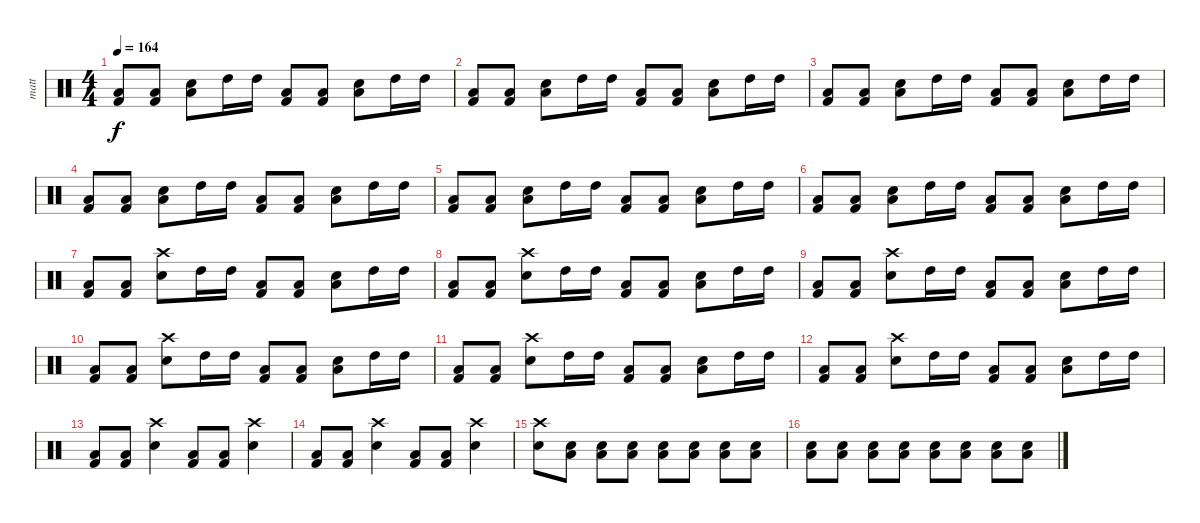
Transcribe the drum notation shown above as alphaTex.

\track ("matt" "matt") {instrument percussion}
\staff {score}
\articulation defaults
\ts (4 4)
\tempo 164
\clef neutral
\ks c
("Low Tom (hit)" "Kick (hit) 2").8{dy f} ("Low Tom (hit)" "Kick (hit) 2").8 ("Low Tom (hit)" "Electric Snare (hit)").8 "High Tom (hit)".16 "High Tom (hit)".16 ("Low Tom (hit)" "Kick (hit) 2").8 ("Low Tom (hit)" "Kick (hit) 2").8 ("Low Tom (hit)" "Electric Snare (hit)").8 "High Tom (hit)".16 "High Tom (hit)".16 |
("Low Tom (hit)" "Kick (hit) 2").8 ("Low Tom (hit)" "Kick (hit) 2").8 ("Low Tom (hit)" "Electric Snare (hit)").8 "High Tom (hit)".16 "High Tom (hit)".16 ("Low Tom (hit)" "Kick (hit) 2").8 ("Low Tom (hit)" "Kick (hit) 2").8 ("Low Tom (hit)" "Electric Snare (hit)").8 "High Tom (hit)".16 "High Tom (hit)".16 |
("Low Tom (hit)" "Kick (hit) 2").8 ("Low Tom (hit)" "Kick (hit) 2").8 ("Low Tom (hit)" "Electric Snare (hit)").8 "High Tom (hit)".16 "High Tom (hit)".16 ("Low Tom (hit)" "Kick (hit) 2").8 ("Low Tom (hit)" "Kick (hit) 2").8 ("Low Tom (hit)" "Electric Snare (hit)").8 "High Tom (hit)".16 "High Tom (hit)".16 |
("Low Tom (hit)" "Kick (hit) 2").8 ("Low Tom (hit)" "Kick (hit) 2").8 ("Low Tom (hit)" "Electric Snare (hit)").8 "High Tom (hit)".16 "High Tom (hit)".16 ("Low Tom (hit)" "Kick (hit) 2").8 ("Low Tom (hit)" "Kick (hit) 2").8 ("Low Tom (hit)" "Electric Snare (hit)").8 "High Tom (hit)".16 "High Tom (hit)".16 |
("Low Tom (hit)" "Kick (hit) 2").8 ("Low Tom (hit)" "Kick (hit) 2").8 ("Low Tom (hit)" "Electric Snare (hit)").8 "High Tom (hit)".16 "High Tom (hit)".16 ("Low Tom (hit)" "Kick (hit) 2").8 ("Low Tom (hit)" "Kick (hit) 2").8 ("Low Tom (hit)" "Electric Snare (hit)").8 "High Tom (hit)".16 "High Tom (hit)".16 |
("Low Tom (hit)" "Kick (hit) 2").8 ("Low Tom (hit)" "Kick (hit) 2").8 ("Low Tom (hit)" "Electric Snare (hit)").8 "High Tom (hit)".16 "High Tom (hit)".16 ("Low Tom (hit)" "Kick (hit) 2").8 ("Low Tom (hit)" "Kick (hit) 2").8 ("Low Tom (hit)" "Electric Snare (hit)").8 "High Tom (hit)".16 "High Tom (hit)".16 |
("Low Tom (hit)" "Kick (hit) 2").8 ("Low Tom (hit)" "Kick (hit) 2").8 ("Crash high (hit)" "Electric Snare (hit)").8 "High Tom (hit)".16 "High Tom (hit)".16 ("Low Tom (hit)" "Kick (hit) 2").8 ("Low Tom (hit)" "Kick (hit) 2").8 ("Low Tom (hit)" "Electric Snare (hit)").8 "High Tom (hit)".16 "High Tom (hit)".16 |
("Low Tom (hit)" "Kick (hit) 2").8 ("Low Tom (hit)" "Kick (hit) 2").8 ("Crash high (hit)" "Electric Snare (hit)").8 "High Tom (hit)".16 "High Tom (hit)".16 ("Low Tom (hit)" "Kick (hit) 2").8 ("Low Tom (hit)" "Kick (hit) 2").8 ("Low Tom (hit)" "Electric Snare (hit)").8 "High Tom (hit)".16 "High Tom (hit)".16 |
("Low Tom (hit)" "Kick (hit) 2").8 ("Low Tom (hit)" "Kick (hit) 2").8 ("Crash high (hit)" "Electric Snare (hit)").8 "High Tom (hit)".16 "High Tom (hit)".16 ("Low Tom (hit)" "Kick (hit) 2").8 ("Low Tom (hit)" "Kick (hit) 2").8 ("Low Tom (hit)" "Electric Snare (hit)").8 "High Tom (hit)".16 "High Tom (hit)".16 |
("Low Tom (hit)" "Kick (hit) 2").8 ("Low Tom (hit)" "Kick (hit) 2").8 ("Crash high (hit)" "Electric Snare (hit)").8 "High Tom (hit)".16 "High Tom (hit)".16 ("Low Tom (hit)" "Kick (hit) 2").8 ("Low Tom (hit)" "Kick (hit) 2").8 ("Low Tom (hit)" "Electric Snare (hit)").8 "High Tom (hit)".16 "High Tom (hit)".16 |
("Low Tom (hit)" "Kick (hit) 2").8 ("Low Tom (hit)" "Kick (hit) 2").8 ("Crash high (hit)" "Electric Snare (hit)").8 "High Tom (hit)".16 "High Tom (hit)".16 ("Low Tom (hit)" "Kick (hit) 2").8 ("Low Tom (hit)" "Kick (hit) 2").8 ("Low Tom (hit)" "Electric Snare (hit)").8 "High Tom (hit)".16 "High Tom (hit)".16 |
("Low Tom (hit)" "Kick (hit) 2").8 ("Low Tom (hit)" "Kick (hit) 2").8 ("Crash high (hit)" "Electric Snare (hit)").8 "High Tom (hit)".16 "High Tom (hit)".16 ("Low Tom (hit)" "Kick (hit) 2").8 ("Low Tom (hit)" "Kick (hit) 2").8 ("Low Tom (hit)" "Electric Snare (hit)").8 "High Tom (hit)".16 "High Tom (hit)".16 |
("Low Tom (hit)" "Kick (hit) 2").8 ("Low Tom (hit)" "Kick (hit) 2").8 ("Crash high (hit)" "Electric Snare (hit)").4 ("Low Tom (hit)" "Kick (hit) 2").8 ("Low Tom (hit)" "Kick (hit) 2").8 ("Crash high (hit)" "Electric Snare (hit)").4 |
("Low Tom (hit)" "Kick (hit) 2").8 ("Low Tom (hit)" "Kick (hit) 2").8 ("Crash high (hit)" "Electric Snare (hit)").4 ("Low Tom (hit)" "Kick (hit) 2").8 ("Low Tom (hit)" "Kick (hit) 2").8 ("Crash high (hit)" "Electric Snare (hit)").4 |
("Crash high (hit)" "Electric Snare (hit)").8 ("Low Tom (hit)" "Electric Snare (hit)").8 ("Low Tom (hit)" "Electric Snare (hit)").8 ("Low Tom (hit)" "Electric Snare (hit)").8 ("Low Tom (hit)" "Electric Snare (hit)").8 ("Low Tom (hit)" "Electric Snare (hit)").8 ("Low Tom (hit)" "Electric Snare (hit)").8 ("Low Tom (hit)" "Electric Snare (hit)").8 |
("Low Tom (hit)" "Electric Snare (hit)").8 ("Low Tom (hit)" "Electric Snare (hit)").8 ("Low Tom (hit)" "Electric Snare (hit)").8 ("Low Tom (hit)" "Electric Snare (hit)").8 ("Low Tom (hit)" "Electric Snare (hit)").8 ("Low Tom (hit)" "Electric Snare (hit)").8 ("Low Tom (hit)" "Electric Snare (hit)").8 ("Low Tom (hit)" "Electric Snare (hit)").8
